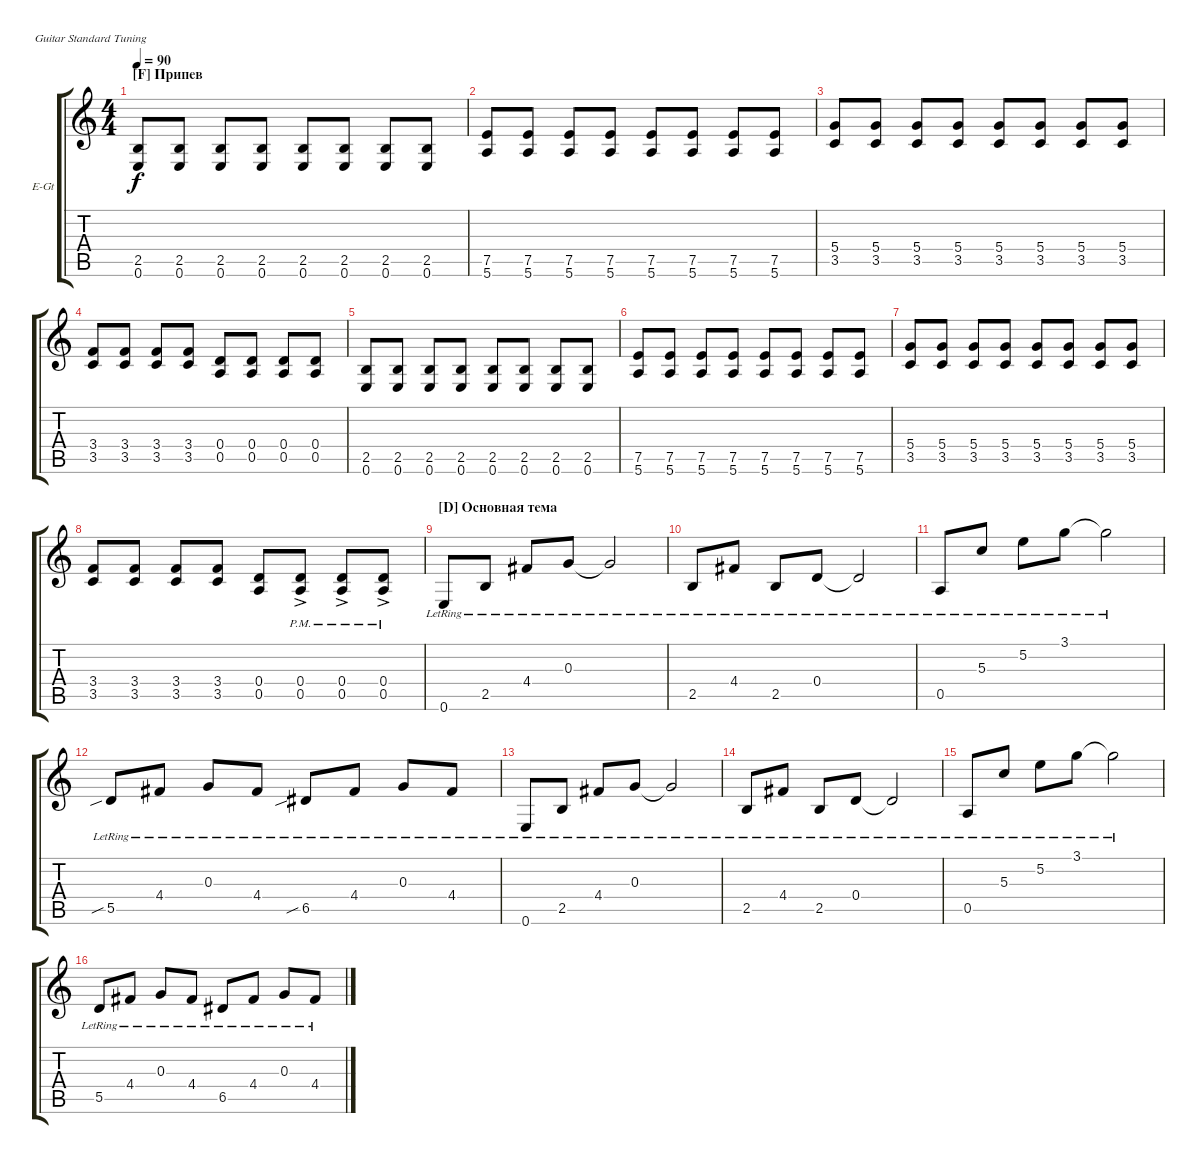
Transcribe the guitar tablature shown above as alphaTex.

\defaultSystemsLayout 4
\bracketExtendMode groupsimilarinstruments
\firstSystemTrackNameOrientation horizontal
\otherSystemsTrackNameOrientation horizontal
\track ("Guitar Rythm R" "E-Gt") {instrument distortionguitar}
\staff {score tabs}
\tuning (E4 B3 G3 D3 A2 E2)
\ts (4 4)
\section ("F" "Припев")
\tempo 90
\clef g2
\ks c
(2.5 0.6).8{dy f} (2.5 0.6).8 (2.5 0.6).8 (2.5 0.6).8 (2.5 0.6).8 (2.5 0.6).8 (2.5 0.6).8 (2.5 0.6).8 |
(7.5 5.6).8 (7.5 5.6).8 (7.5 5.6).8 (7.5 5.6).8 (7.5 5.6).8 (7.5 5.6).8 (7.5 5.6).8 (7.5 5.6).8 |
(5.4 3.5).8 (5.4 3.5).8 (5.4 3.5).8 (5.4 3.5).8 (5.4 3.5).8 (5.4 3.5).8 (5.4 3.5).8 (5.4 3.5).8 |
(3.4 3.5).8 (3.4 3.5).8 (3.4 3.5).8 (3.4 3.5).8 (0.4 0.5).8 (0.4 0.5).8 (0.4 0.5).8 (0.4 0.5).8 |
(2.5 0.6).8 (2.5 0.6).8 (2.5 0.6).8 (2.5 0.6).8 (2.5 0.6).8 (2.5 0.6).8 (2.5 0.6).8 (2.5 0.6).8 |
(7.5 5.6).8 (7.5 5.6).8 (7.5 5.6).8 (7.5 5.6).8 (7.5 5.6).8 (7.5 5.6).8 (7.5 5.6).8 (7.5 5.6).8 |
(5.4 3.5).8 (5.4 3.5).8 (5.4 3.5).8 (5.4 3.5).8 (5.4 3.5).8 (5.4 3.5).8 (5.4 3.5).8 (5.4 3.5).8 |
(3.4 3.5).8 (3.4 3.5).8 (3.4 3.5).8 (3.4 3.5).8 (0.4 0.5).8 (0.4{ac pm} 0.5{ac pm}).8 (0.4{ac pm} 0.5{ac pm}).8 (0.4{ac pm} 0.5{ac pm}).8 |
\section ("D" "Основная тема")
0.6{lr}.8 2.5{lr}.8 4.4{lr}.8 0.3{lr}.8 0.3{lr t}.2 |
2.5{lr}.8 4.4{lr}.8 2.5{lr}.8 0.4{lr}.8 0.4{lr t}.2 |
0.5{lr}.8 5.3{lr}.8 5.2{lr}.8 3.1{lr}.8 3.1{lr t}.2 |
5.5{sib lr}.8 4.4{lr}.8 0.3{lr}.8 4.4{lr}.8 6.5{sib lr}.8 4.4{lr}.8 0.3{lr}.8 4.4{lr}.8 |
0.6{lr}.8 2.5{lr}.8 4.4{lr}.8 0.3{lr}.8 0.3{lr t}.2 |
2.5{lr}.8 4.4{lr}.8 2.5{lr}.8 0.4{lr}.8 0.4{lr t}.2 |
0.5{lr}.8 5.3{lr}.8 5.2{lr}.8 3.1{lr}.8 3.1{lr t}.2 |
5.5{lr}.8 4.4{lr}.8 0.3{lr}.8 4.4{lr}.8 6.5{lr}.8 4.4{lr}.8 0.3{lr}.8 4.4{lr}.8
